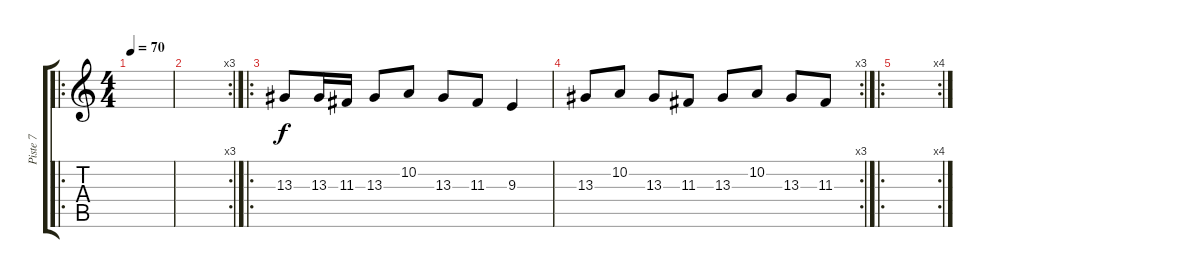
\track ("Piste 7" "Piste 7") {instrument altosax}
\staff {score tabs}
\tuning (E4 B3 G3 D3 A2 E2) {hide}
\ro
\ts (4 4)
\tempo 70
\clef g2
\ks c
|
\rc 3
|
\ro
13.3.8 13.3.16 11.3.16 13.3.8 10.2.8 13.3.8 11.3.8 9.3.4 |
\rc 3
13.3.8 10.2.8 13.3.8 11.3.8 13.3.8 10.2.8 13.3.8 11.3.8 |
\ro
\rc 4
